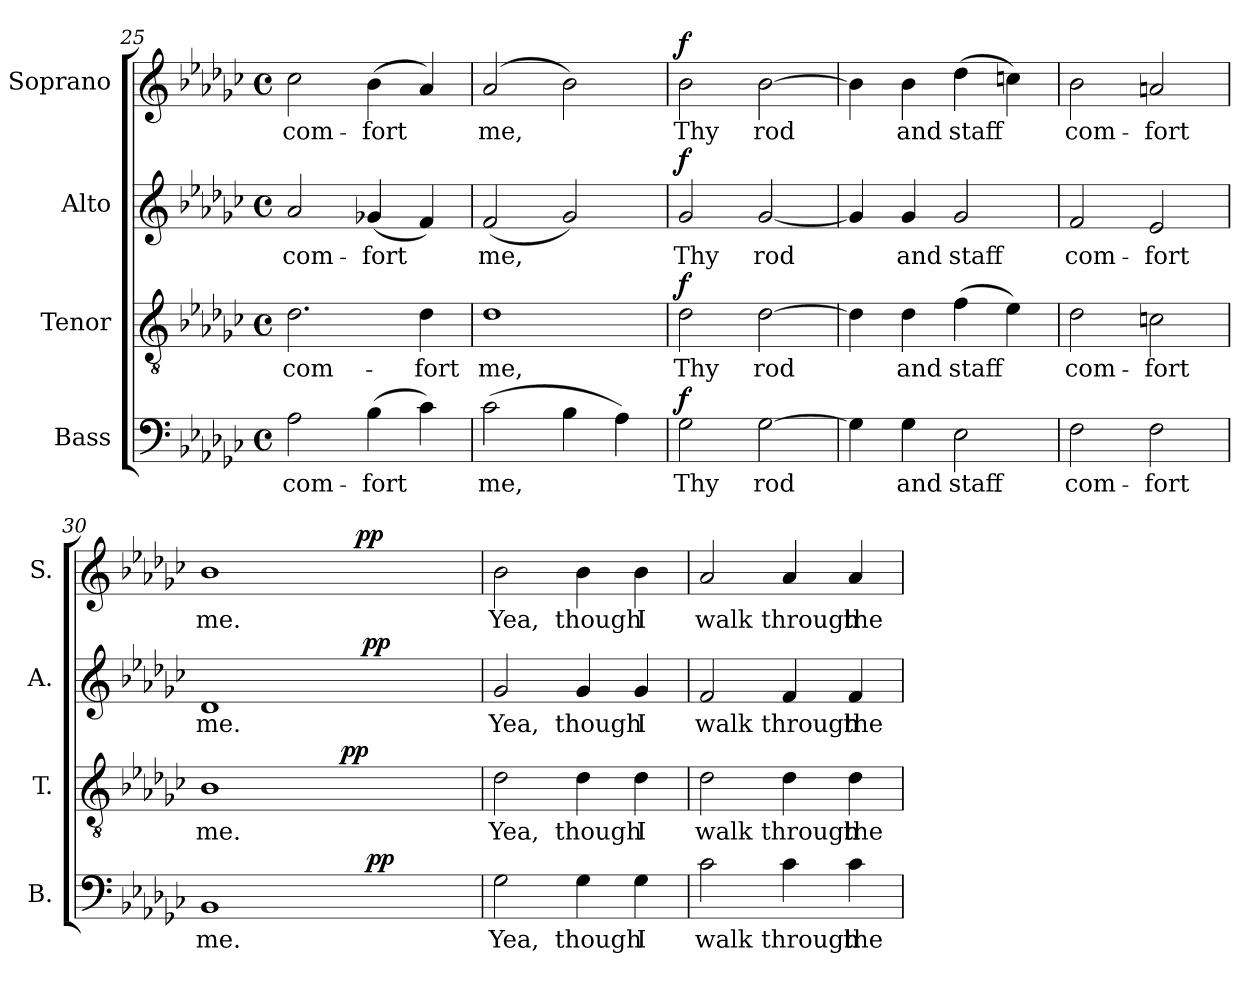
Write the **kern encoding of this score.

**kern	**text	**dynam	**kern	**text	**dynam	**kern	**text	**dynam	**kern	**text	**dynam
*part4	*part4	*part4	*part3	*part3	*part3	*part2	*part2	*part2	*part1	*part1	*part1
*staff4	*staff4	*staff4	*staff3	*staff3	*staff3	*staff2	*staff2	*staff2	*staff1	*staff1	*staff1
*I"Bass	*	*	*I"Tenor	*	*	*I"Alto	*	*	*I"Soprano	*	*
*I'B.	*	*	*I'T.	*	*	*I'A.	*	*	*I'S.	*	*
*clefF4	*	*	*clefGv2	*	*	*clefG2	*	*	*clefG2	*	*
*	*	*	*ITrd7c12	*	*	*	*	*	*	*	*
*k[b-e-a-d-g-c-]	*	*	*k[b-e-a-d-g-c-]	*	*	*k[b-e-a-d-g-c-]	*	*	*k[b-e-a-d-g-c-]	*	*
*G-:	*	*	*G-:	*	*	*G-:	*	*	*G-:	*	*
*M4/4	*	*	*M4/4	*	*	*M4/4	*	*	*M4/4	*	*
*met(c)	*	*	*met(c)	*	*	*met(c)	*	*	*met(c)	*	*
=25	=25	=25	=25	=25	=25	=25	=25	=25	=25	=25	=25
!	!LO:LY:b:color=#000000	!	!	!	!	!	!	!	!	!	!
!	!	!	!	!LO:LY:b:color=#000000	!	!	!	!	!	!	!
!	!	!	!	!	!	!	!LO:LY:b:color=#000000	!	!	!	!
!	!	!	!	!	!	!	!	!	!	!LO:LY:b:color=#000000	!
2A-i\	com-	.	2.D-i\	com-	.	2a-i/	com-	.	2cc-i\	com-	.
!	!LO:LY:b:color=#000000	!	!	!	!	!	!	!	!	!	!
!	!	!	!	!	!	!	!LO:LY:b:color=#000000	!	!	!	!
!	!	!	!	!	!	!	!	!	!	!LO:LY:b:color=#000000	!
(4B-i\	-fort	.	.	.	.	(4g-Xi/	-fort	.	(4b-i\	-fort	.
!	!	!	!	!LO:LY:b:color=#000000	!	!	!	!	!	!	!
4c-i\)	.	.	4D-i\	-fort	.	4fi/)	.	.	4a-i/)	.	.
=26	=26	=26	=26	=26	=26	=26	=26	=26	=26	=26	=26
!	!LO:LY:b:color=#000000	!	!	!	!	!	!	!	!	!	!
!	!	!	!	!LO:LY:b:color=#000000	!	!	!	!	!	!	!
!	!	!	!	!	!	!	!LO:LY:b:color=#000000	!	!	!	!
!	!	!	!	!	!	!	!	!	!	!LO:LY:b:color=#000000	!
(2c-i\	me,	.	1D-i	me,	.	(2fi/	me,	.	(2a-i/	me,	.
4B-i\	.	.	.	.	.	2g-i/)	.	.	2b-i\)	.	.
4A-i\)	.	.	.	.	.	.	.	.	.	.	.
!!LO:LB:g=z
=27	=27	=27	=27	=27	=27	=27	=27	=27	=27	=27	=27
!	!LO:LY:b:color=#000000	!	!	!	!	!	!	!	!	!	!
!	!	!	!	!LO:LY:b:color=#000000	!	!	!	!	!	!	!
!	!	!	!	!	!	!	!LO:LY:b:color=#000000	!	!	!	!
!	!	!	!	!	!	!	!	!	!	!LO:LY:b:color=#000000	!
2G-i\	Thy	f	2D-i\	Thy	f	2g-i/	Thy	f	2b-i\	Thy	f
!	!LO:LY:b:color=#000000	!	!	!	!	!	!	!	!	!	!
!	!	!	!	!LO:LY:b:color=#000000	!	!	!	!	!	!	!
!	!	!	!	!	!	!	!LO:LY:b:color=#000000	!	!	!	!
!	!	!	!	!	!	!	!	!	!	!LO:LY:b:color=#000000	!
[2G-i\	rod	.	[2D-i\	rod	.	[2g-i/	rod	.	[2b-i\	rod	.
=28	=28	=28	=28	=28	=28	=28	=28	=28	=28	=28	=28
4G-i\]	.	.	4D-i\]	.	.	4g-i/]	.	.	4b-i\]	.	.
!	!LO:LY:b:color=#000000	!	!	!	!	!	!	!	!	!	!
!	!	!	!	!LO:LY:b:color=#000000	!	!	!	!	!	!	!
!	!	!	!	!	!	!	!LO:LY:b:color=#000000	!	!	!	!
!	!	!	!	!	!	!	!	!	!	!LO:LY:b:color=#000000	!
4G-i\	and	.	4D-i\	and	.	4g-i/	and	.	4b-i\	and	.
!	!LO:LY:b:color=#000000	!	!	!	!	!	!	!	!	!	!
!	!	!	!	!LO:LY:b:color=#000000	!	!	!	!	!	!	!
!	!	!	!	!	!	!	!LO:LY:b:color=#000000	!	!	!	!
!	!	!	!	!	!	!	!	!	!	!LO:LY:b:color=#000000	!
2E-i\	staff	.	(4Fi\	staff	.	2g-i/	staff	.	(4dd-i\	staff	.
.	.	.	4E-i\)	.	.	.	.	.	4ccni\)	.	.
=29	=29	=29	=29	=29	=29	=29	=29	=29	=29	=29	=29
!	!LO:LY:b:color=#000000	!	!	!	!	!	!	!	!	!	!
!	!	!	!	!LO:LY:b:color=#000000	!	!	!	!	!	!	!
!	!	!	!	!	!	!	!LO:LY:b:color=#000000	!	!	!	!
!	!	!	!	!	!	!	!	!	!	!LO:LY:b:color=#000000	!
2Fi\	com-	.	2D-i\	com-	.	2fi/	com-	.	2b-i\	com-	.
!	!LO:LY:b:color=#000000	!	!	!	!	!	!	!	!	!	!
!	!	!	!	!LO:LY:b:color=#000000	!	!	!	!	!	!	!
!	!	!	!	!	!	!	!LO:LY:b:color=#000000	!	!	!	!
!	!	!	!	!	!	!	!	!	!	!LO:LY:b:color=#000000	!
2Fi\	-fort	.	2Cni\	-fort	.	2e-i/	-fort	.	2ani/	-fort	.
=30	=30	=30	=30	=30	=30	=30	=30	=30	=30	=30	=30
!	!LO:LY:b:color=#000000	!	!	!	!	!	!	!	!	!	!
!	!	!	!	!LO:LY:b:color=#000000	!	!	!	!	!	!	!
!	!	!	!	!	!	!	!LO:LY:b:color=#000000	!	!	!	!
!	!	!	!	!	!	!	!	!	!	!LO:LY:b:color=#000000	!
*^	*	*	*^	*	*	*^	*	*	*^	*	*
1BB-i	2ryy	me.	.	1BB-i	2ryy	me.	.	1d-i	2ryy	me.	.	1b-i	2ryy	me.	.
.	8ryy	.	.	.	8ryy	.	.	.	8ryy	.	.	.	8ryy	.	.
.	32..ryy	.	.	.	64ryy	.	.	.	32ryy	.	.	.	32ryy	.	.
.	.	.	.	.	128ryy	.	.	.	.	.	.	.	.	.	.
.	.	.	.	.	256ryy	.	.	.	.	.	.	.	.	.	.
.	.	.	.	.	1024ryy	.	.	.	.	.	.	.	.	.	.
.	.	.	.	.	4ryy	.	pp	.	.	.	.	.	.	.	.
.	.	.	.	.	.	.	.	.	64ryy	.	.	.	128ryy	.	.
.	.	.	.	.	.	.	.	.	.	.	.	.	256ryy	.	.
.	.	.	.	.	.	.	.	.	.	.	.	.	1024ryy	.	.
.	.	.	.	.	.	.	.	.	.	.	.	.	4ryy	.	pp
.	.	.	.	.	.	.	.	.	256ryy	.	.	.	.	.	.
.	.	.	.	.	.	.	.	.	4ryy	.	pp	.	.	.	.
.	4ryy	.	pp	.	.	.	.	.	.	.	.	.	.	.	.
.	.	.	.	.	16ryy	.	.	.	.	.	.	.	.	.	.
.	.	.	.	.	.	.	.	.	.	.	.	.	16ryy	.	.
.	.	.	.	.	.	.	.	.	16ryy	.	.	.	.	.	.
.	16ryy	.	.	.	.	.	.	.	.	.	.	.	.	.	.
.	.	.	.	.	32ryy	.	.	.	.	.	.	.	.	.	.
.	.	.	.	.	.	.	.	.	.	.	.	.	64ryy	.	.
.	.	.	.	.	.	.	.	.	128.ryy	.	.	.	.	.	.
.	128ryy	.	.	.	.	.	.	.	.	.	.	.	.	.	.
.	.	.	.	.	512.ryy	.	.	.	.	.	.	.	512.ryy	.	.
*v	*v	*	*	*	*	*	*	*v	*v	*	*	*v	*v	*	*
*	*	*	*v	*v	*	*	*	*	*	*	*	*
=31	=31	=31	=31	=31	=31	=31	=31	=31	=31	=31	=31
*^	*	*	*^	*	*	*^	*	*	*^	*	*
!	!	!LO:LY:b:color=#000000	!	!	!	!	!	!	!	!	!	!	!	!	!
*v	*v	*	*	*	*	*	*	*v	*v	*	*	*v	*v	*	*
*	*	*	*v	*v	*	*	*	*	*	*	*	*
*^	*	*	*^	*	*	*^	*	*	*^	*	*
!	!	!	!	!	!	!LO:LY:b:color=#000000	!	!	!	!	!	!	!	!	!
*v	*v	*	*	*	*	*	*	*v	*v	*	*	*v	*v	*	*
*	*	*	*v	*v	*	*	*	*	*	*	*	*
*^	*	*	*^	*	*	*^	*	*	*^	*	*
!	!	!	!	!	!	!	!	!	!	!LO:LY:b:color=#000000	!	!	!	!	!
*v	*v	*	*	*	*	*	*	*v	*v	*	*	*v	*v	*	*
*	*	*	*v	*v	*	*	*	*	*	*	*	*
*^	*	*	*^	*	*	*^	*	*	*^	*	*
!	!	!	!	!	!	!	!	!	!	!	!	!	!	!LO:LY:b:color=#000000	!
*v	*v	*	*	*	*	*	*	*v	*v	*	*	*v	*v	*	*
*	*	*	*v	*v	*	*	*	*	*	*	*	*
2G-i\	Yea,	.	2D-i\	Yea,	.	2g-i/	Yea,	.	2b-i\	Yea,	.
!	!LO:LY:b:color=#000000	!	!	!	!	!	!	!	!	!	!
!	!	!	!	!LO:LY:b:color=#000000	!	!	!	!	!	!	!
!	!	!	!	!	!	!	!LO:LY:b:color=#000000	!	!	!	!
!	!	!	!	!	!	!	!	!	!	!LO:LY:b:color=#000000	!
4G-i\	though	.	4D-i\	though	.	4g-i/	though	.	4b-i\	though	.
!	!LO:LY:b:color=#000000	!	!	!	!	!	!	!	!	!	!
!	!	!	!	!LO:LY:b:color=#000000	!	!	!	!	!	!	!
!	!	!	!	!	!	!	!LO:LY:b:color=#000000	!	!	!	!
!	!	!	!	!	!	!	!	!	!	!LO:LY:b:color=#000000	!
4G-i\	I	.	4D-i\	I	.	4g-i/	I	.	4b-i\	I	.
=32	=32	=32	=32	=32	=32	=32	=32	=32	=32	=32	=32
!	!LO:LY:b:color=#000000	!	!	!	!	!	!	!	!	!	!
!	!	!	!	!LO:LY:b:color=#000000	!	!	!	!	!	!	!
!	!	!	!	!	!	!	!LO:LY:b:color=#000000	!	!	!	!
!	!	!	!	!	!	!	!	!	!	!LO:LY:b:color=#000000	!
2c-i\	walk	.	2D-i\	walk	.	2fi/	walk	.	2a-i/	walk	.
!	!LO:LY:b:color=#000000	!	!	!	!	!	!	!	!	!	!
!	!	!	!	!LO:LY:b:color=#000000	!	!	!	!	!	!	!
!	!	!	!	!	!	!	!LO:LY:b:color=#000000	!	!	!	!
!	!	!	!	!	!	!	!	!	!	!LO:LY:b:color=#000000	!
4c-i\	through	.	4D-i\	through	.	4fi/	through	.	4a-i/	through	.
!	!LO:LY:b:color=#000000	!	!	!	!	!	!	!	!	!	!
!	!	!	!	!LO:LY:b:color=#000000	!	!	!	!	!	!	!
!	!	!	!	!	!	!	!LO:LY:b:color=#000000	!	!	!	!
!	!	!	!	!	!	!	!	!	!	!LO:LY:b:color=#000000	!
4c-i\	the	.	4D-i\	the	.	4fi/	the	.	4a-i/	the	.
=	=	=	=	=	=	=	=	=	=	=	=
*-	*-	*-	*-	*-	*-	*-	*-	*-	*-	*-	*-
